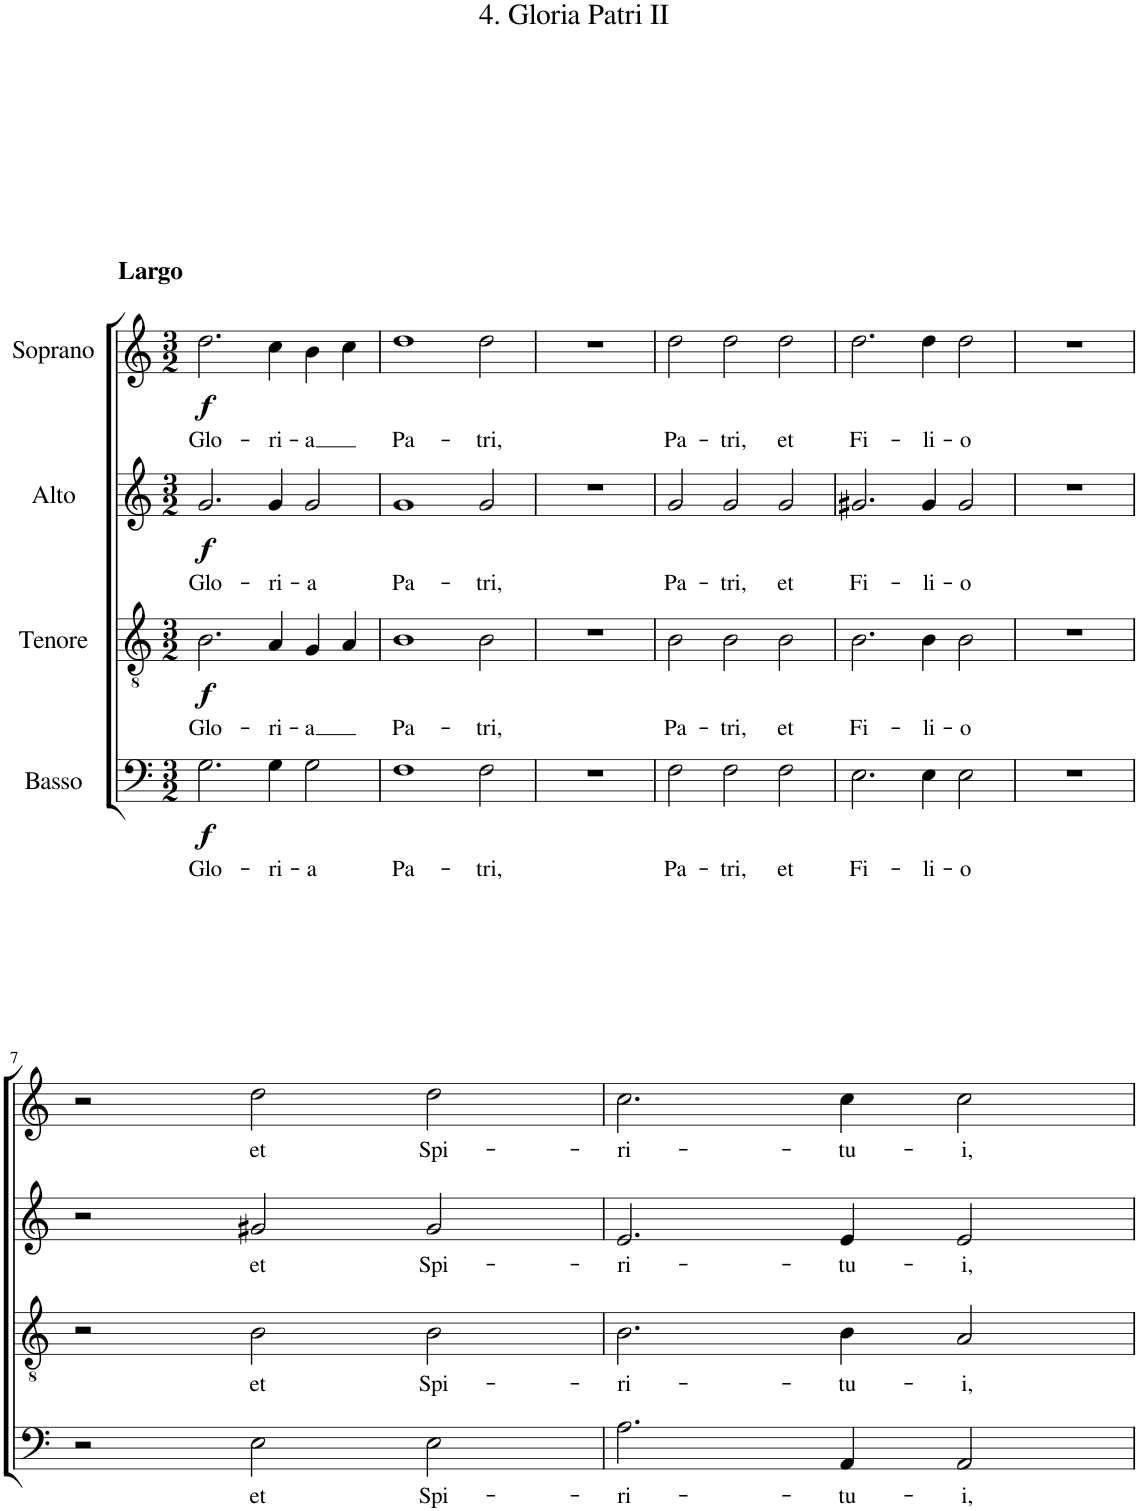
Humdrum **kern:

**kern	**text	**dynam	**kern	**text	**dynam	**kern	**text	**dynam	**kern	**text	**dynam
*part4	*part4	*part4	*part3	*part3	*part3	*part2	*part2	*part2	*part1	*part1	*part1
*staff4	*staff4	*staff4	*staff3	*staff3	*staff3	*staff2	*staff2	*staff2	*staff1	*staff1	*staff1
*I"Basso	*	*	*I"Tenore	*	*	*I"Alto	*	*	*I"Soprano	*	*
*clefF4	*	*	*clefGv2	*	*	*clefG2	*	*	*clefG2	*	*
*k[]	*	*	*k[]	*	*	*k[]	*	*	*k[]	*	*
*M3/2	*	*	*M3/2	*	*	*M3/2	*	*	*M3/2	*	*
=1	=1	=1	=1	=1	=1	=1	=1	=1	=1	=1	=1
!	!	!	!	!	!	!	!	!	!LO:TX:a:B:t=Largo	!	!
!	!LO:LY:b	!LO:DY:b	!	!LO:LY:b	!LO:DY:b	!	!LO:LY:b	!LO:DY:b	!	!LO:LY:b	!LO:DY:b
2.G\	Glo-	f	2.B\	Glo-	f	2.g/	Glo-	f	2.dd\	Glo-	f
!	!LO:LY:b	!	!	!LO:LY:b	!	!	!LO:LY:b	!	!	!LO:LY:b	!
4G\	-ri-	.	4A/	-ri-	.	4g/	-ri-	.	4cc\	-ri-	.
!	!LO:LY:b	!	!	!LO:LY:b	!	!	!LO:LY:b	!	!	!LO:LY:b	!
2G\	-a	.	4G/	-a	.	2g/	-a	.	4b\	-a	.
.	.	.	4A/	.	.	.	.	.	4cc\	.	.
=2	=2	=2	=2	=2	=2	=2	=2	=2	=2	=2	=2
!	!LO:LY:b	!	!	!LO:LY:b	!	!	!LO:LY:b	!	!	!LO:LY:b	!
1F	Pa-	.	1B	Pa-	.	1g	Pa-	.	1dd	Pa-	.
!	!LO:LY:b	!	!	!LO:LY:b	!	!	!LO:LY:b	!	!	!LO:LY:b	!
2F\	-tri,	.	2B\	-tri,	.	2g/	-tri,	.	2dd\	-tri,	.
=3	=3	=3	=3	=3	=3	=3	=3	=3	=3	=3	=3
1.r	.	.	1.r	.	.	1.r	.	.	1.r	.	.
=4	=4	=4	=4	=4	=4	=4	=4	=4	=4	=4	=4
!	!LO:LY:b	!	!	!LO:LY:b	!	!	!LO:LY:b	!	!	!LO:LY:b	!
2F\	Pa-	.	2B\	Pa-	.	2g/	Pa-	.	2dd\	Pa-	.
!	!LO:LY:b	!	!	!LO:LY:b	!	!	!LO:LY:b	!	!	!LO:LY:b	!
2F\	-tri,	.	2B\	-tri,	.	2g/	-tri,	.	2dd\	-tri,	.
!	!LO:LY:b	!	!	!LO:LY:b	!	!	!LO:LY:b	!	!	!LO:LY:b	!
2F\	et	.	2B\	et	.	2g/	et	.	2dd\	et	.
=5	=5	=5	=5	=5	=5	=5	=5	=5	=5	=5	=5
!	!LO:LY:b	!	!	!LO:LY:b	!	!	!LO:LY:b	!	!	!LO:LY:b	!
2.E\	Fi-	.	2.B\	Fi-	.	2.g#X/	Fi-	.	2.dd\	Fi-	.
!	!LO:LY:b	!	!	!LO:LY:b	!	!	!LO:LY:b	!	!	!LO:LY:b	!
4E\	-li-	.	4B\	-li-	.	4g#/	-li-	.	4dd\	-li-	.
!	!LO:LY:b	!	!	!LO:LY:b	!	!	!LO:LY:b	!	!	!LO:LY:b	!
2E\	-o	.	2B\	-o	.	2g#/	-o	.	2dd\	-o	.
=6	=6	=6	=6	=6	=6	=6	=6	=6	=6	=6	=6
1.r	.	.	1.r	.	.	1.r	.	.	1.r	.	.
!!LO:LB:g=z
=7	=7	=7	=7	=7	=7	=7	=7	=7	=7	=7	=7
2r	.	.	2r	.	.	2r	.	.	2r	.	.
!	!LO:LY:b	!	!	!LO:LY:b	!	!	!LO:LY:b	!	!	!LO:LY:b	!
2E\	et	.	2B\	et	.	2g#X/	et	.	2dd\	et	.
!	!LO:LY:b	!	!	!LO:LY:b	!	!	!LO:LY:b	!	!	!LO:LY:b	!
2E\	Spi-	.	2B\	Spi-	.	2g#/	-Spi-	.	2dd\	Spi-	.
=8	=8	=8	=8	=8	=8	=8	=8	=8	=8	=8	=8
!	!LO:LY:b	!	!	!LO:LY:b	!	!	!LO:LY:b	!	!	!LO:LY:b	!
2.A\	-ri-	.	2.B\	-ri-	.	2.e/	-ri-	.	2.cc\	-ri-	.
!	!LO:LY:b	!	!	!LO:LY:b	!	!	!LO:LY:b	!	!	!LO:LY:b	!
4AA/	-tu-	.	4B\	-tu-	.	4e/	-tu-	.	4cc\	-tu-	.
!	!LO:LY:b	!	!	!LO:LY:b	!	!	!LO:LY:b	!	!	!LO:LY:b	!
2AA/	-i,	.	2A/	-i,	.	2e/	-i,	.	2cc\	-i,	.
=	=	=	=	=	=	=	=	=	=	=	=
*-	*-	*-	*-	*-	*-	*-	*-	*-	*-	*-	*-
